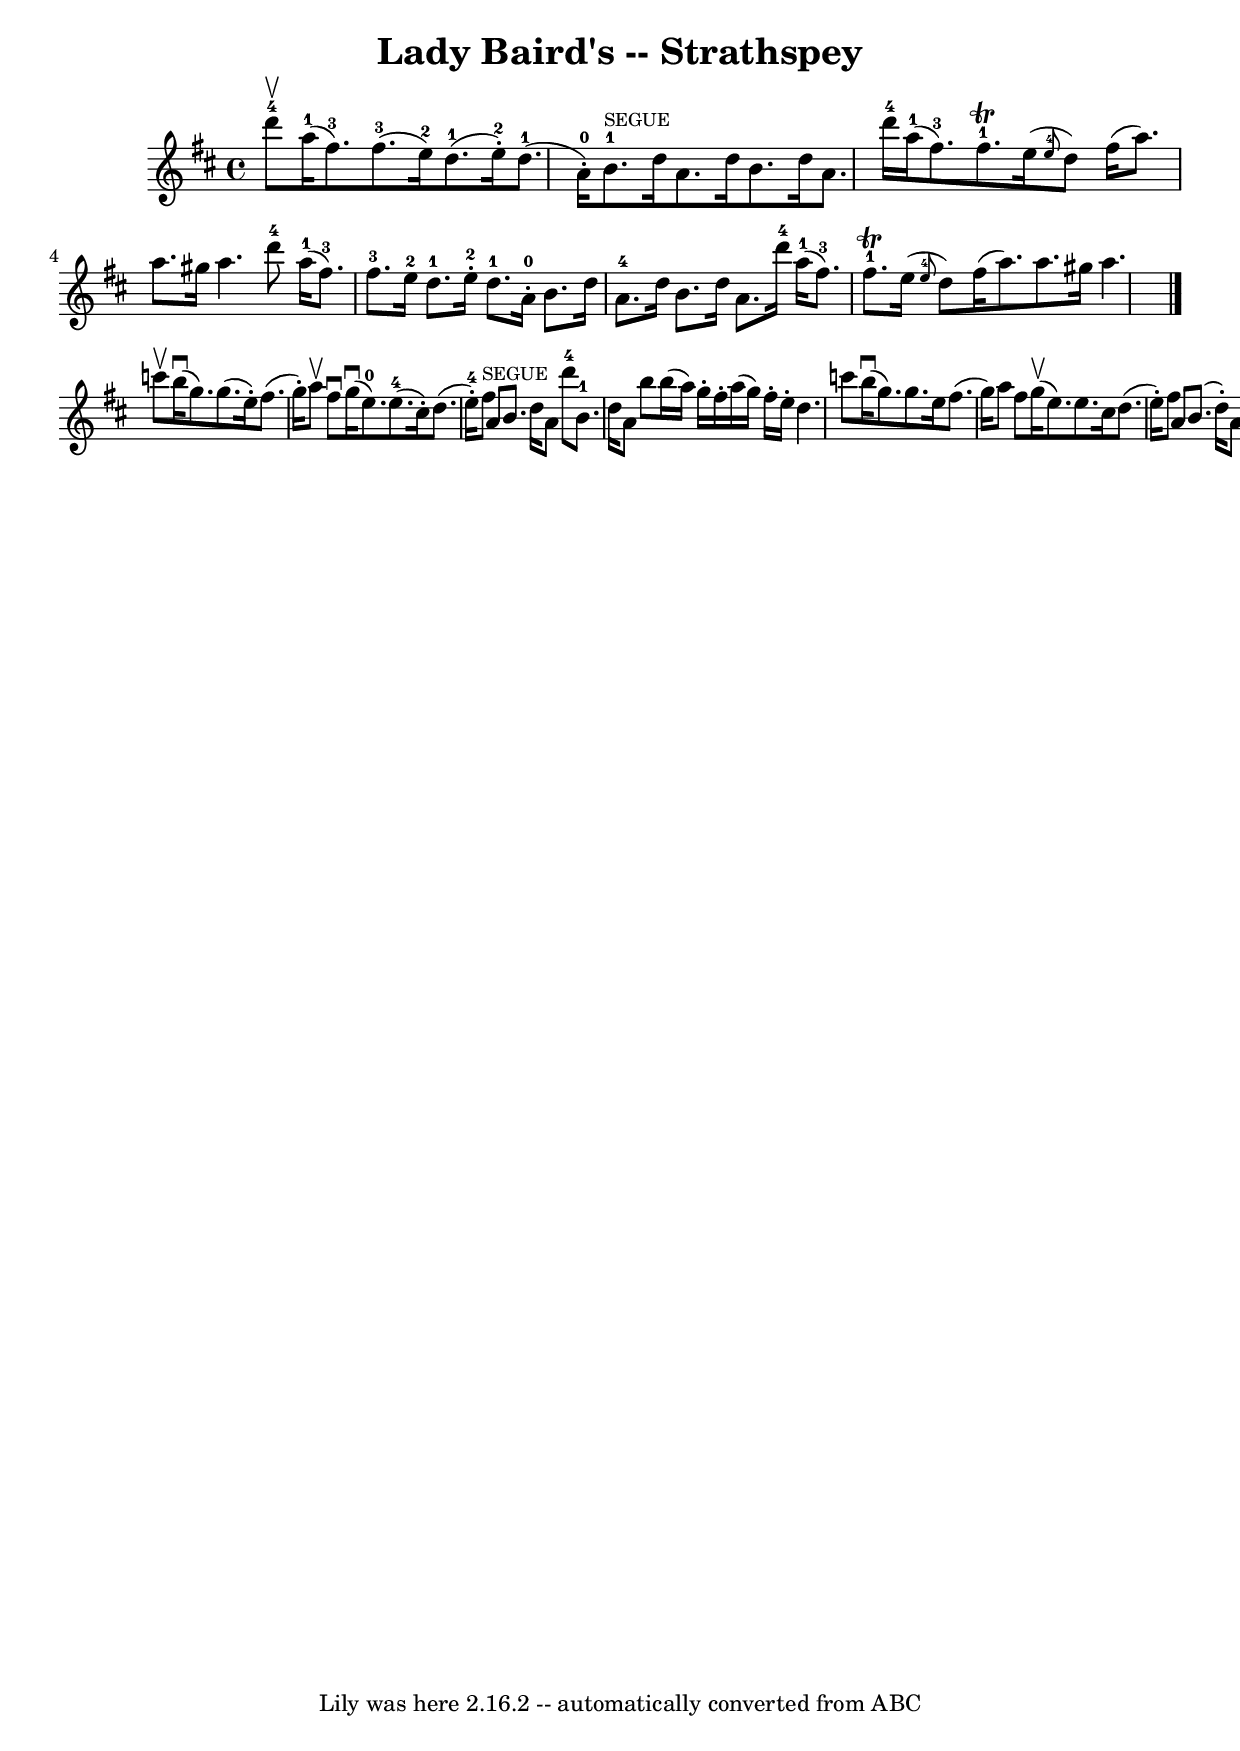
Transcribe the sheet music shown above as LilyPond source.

\version "2.16.2"
\include "Mammoth.ily"
\header {
  %% book = "Ryan's Mammoth Collection"
  crossRefNumber = "1"
  footnotes = "\\\\161 961"
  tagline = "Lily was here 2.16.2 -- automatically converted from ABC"
  title = "Lady Baird's -- Strathspey"

}
voicedefault =  {


  \override Staff.TimeSignature #'style = #'C
  \time 4/4 
  \key d \major
  d'''8-4^\upbow |
  a''16-1(
  fis''8.-3) fis''8.-3(e''16-2) d''8.-1(e''16-2-.) d''8.-1(a'16-0-.)   |
  b'8.-1^\segue   
  d''16 a'8. d''16 b'8. d''16 a'8. d'''16-4   |
  
  a''16-1(fis''8.-3) fis''8.-1^\trill e''16 (\grace {    
    e''8-4 
  } d''8) fis''16 (a''8.) a''8. gis''16 a''4.    
  d'''8-4   |
  a''16-1(fis''8.-3) fis''8.-3   
  e''16-2 d''8.-1 e''16-2-. d''8.-1 a'16-0-.   
  |
  b'8. d''16 a'8.-4 d''16 b'8. d''16 a'8.    
  d'''16-4   |
  a''16-1(fis''8.-3) fis''8.-1^\trill e''16 (\grace { e''8-4 
			  } d''8) fis''16 (
  a''8.) a''8. gis''16 a''4.    \bar "|." c'''8^\upbow |
  
  b''16^\downbow(g''8.) g''8. (e''16-.) fis''8. (g''16-.) a''8^\upbow fis''8^\downbow   |
  g''16^\downbow(e''8.-0) e''8.-4(cis''16-.) d''8. (e''16-4-.) fis''8^\segue a'8    |
  b'8. d''16 a'8 d'''8-4 b'8.-1 
  d''16 a'8 b''8    |
  b''16 (a''16) g''16-. fis''16-. a''16 (g''16) fis''16-. e''16-. d''4. c'''8    |
  
  b''16^\downbow(g''8.) g''8. e''16 fis''8. (g''16) a''8 
  fis''8    |
  g''16^\upbow(e''8.) e''8. cis''16 d''8. 
  (e''16-.) fis''8 a'8    |
  b'8. (d''16-.) a'8    
  d'''8-4 b'8.^\upbow(d''16-.) a'8 b''8    |
  b''16 (
  a''16) g''16-. fis''16-. a''16 (g''16) fis''16-. e''16-. d''4.    \bar "|."   

}

\score{
  <<

    \context Staff="default"
    {
      \voicedefault 
      
    }

  >>
  \layout {
    
  }
  \midi {
  }

}
